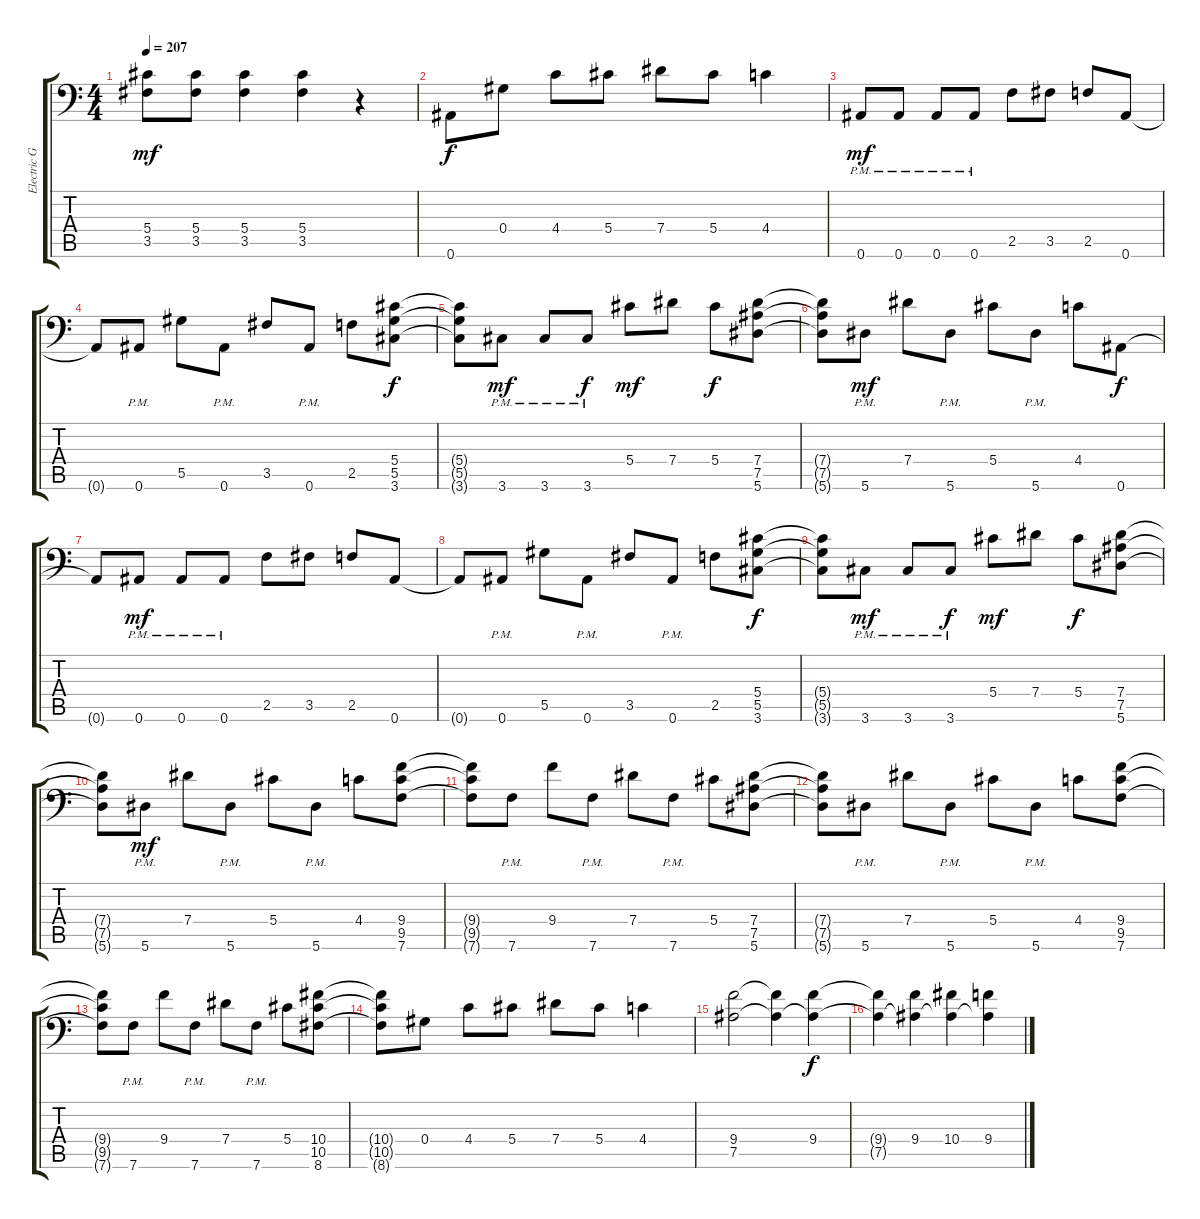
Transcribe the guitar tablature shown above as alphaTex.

\track ("Electric Guitar 2" "Electric G") {instrument distortionguitar}
\staff {score tabs}
\tuning (Bb3 F3 Db3 Ab2 Eb2 Bb1) {hide}
\ts (4 4)
\tempo 207
\clef f4
\ks c
(5.4 3.5).8{dy mf} (5.4 3.5).8 (5.4 3.5).4 (5.4 3.5).4 r.4 |
0.6.8{dy f} 0.4.8 4.4.8 5.4.8 7.4.8 5.4.8 4.4.4 |
0.6{pm}.8{dy mf} 0.6{pm}.8 0.6{pm}.8 0.6{pm}.8 2.5.8 3.5.8 2.5.8 0.6.8 |
0.6{t}.8 0.6{pm}.8 5.5.8 0.6{pm}.8 3.5.8 0.6{pm}.8 2.5.8 (5.4 5.5 3.6).8{dy f} |
(5.4{t} 5.5{t} 3.6{t}).8 3.6{pm}.8{dy mf} 3.6{pm}.8 3.6{pm}.8{dy f} 5.4.8{dy mf} 7.4.8 5.4.8{dy f} (7.4 7.5 5.6).8 |
(7.4{t} 7.5{t} 5.6{t}).8 5.6{pm}.8{dy mf} 7.4.8 5.6{pm}.8 5.4.8 5.6{pm}.8 4.4.8 0.6.8{dy f} |
0.6{t}.8 0.6{pm}.8{dy mf} 0.6{pm}.8 0.6{pm}.8 2.5.8 3.5.8 2.5.8 0.6.8 |
0.6{t}.8 0.6{pm}.8 5.5.8 0.6{pm}.8 3.5.8 0.6{pm}.8 2.5.8 (5.4 5.5 3.6).8{dy f} |
(5.4{t} 5.5{t} 3.6{t}).8 3.6{pm}.8{dy mf} 3.6{pm}.8 3.6{pm}.8{dy f} 5.4.8{dy mf} 7.4.8 5.4.8{dy f} (7.4 7.5 5.6).8 |
(7.4{t} 7.5{t} 5.6{t}).8 5.6{pm}.8{dy mf} 7.4.8 5.6{pm}.8 5.4.8 5.6{pm}.8 4.4.8 (9.4 9.5 7.6).8 |
(9.4{t} 9.5{t} 7.6{t}).8 7.6{pm}.8 9.4.8 7.6{pm}.8 7.4.8 7.6{pm}.8 5.4.8 (7.4 7.5 5.6).8 |
(7.4{t} 7.5{t} 5.6{t}).8 5.6{pm}.8 7.4.8 5.6{pm}.8 5.4.8 5.6{pm}.8 4.4.8 (9.4 9.5 7.6).8 |
(9.4{t} 9.5{t} 7.6{t}).8 7.6{pm}.8 9.4.8 7.6{pm}.8 7.4.8 7.6{pm}.8 5.4.8 (10.4 10.5 8.6).8 |
(10.4{t} 10.5{t} 8.6{t}).8 0.4.8 4.4.8 5.4.8 7.4.8 5.4.8 4.4.4 |
(9.4 7.5).2 (9.4{t} 7.5{t}).4 (9.4 7.5{t}).4{dy f} |
(9.4{t} 7.5{t}).4 (9.4 7.5{t}).4 (10.4 7.5{t}).4 (9.4 7.5{t}).4
